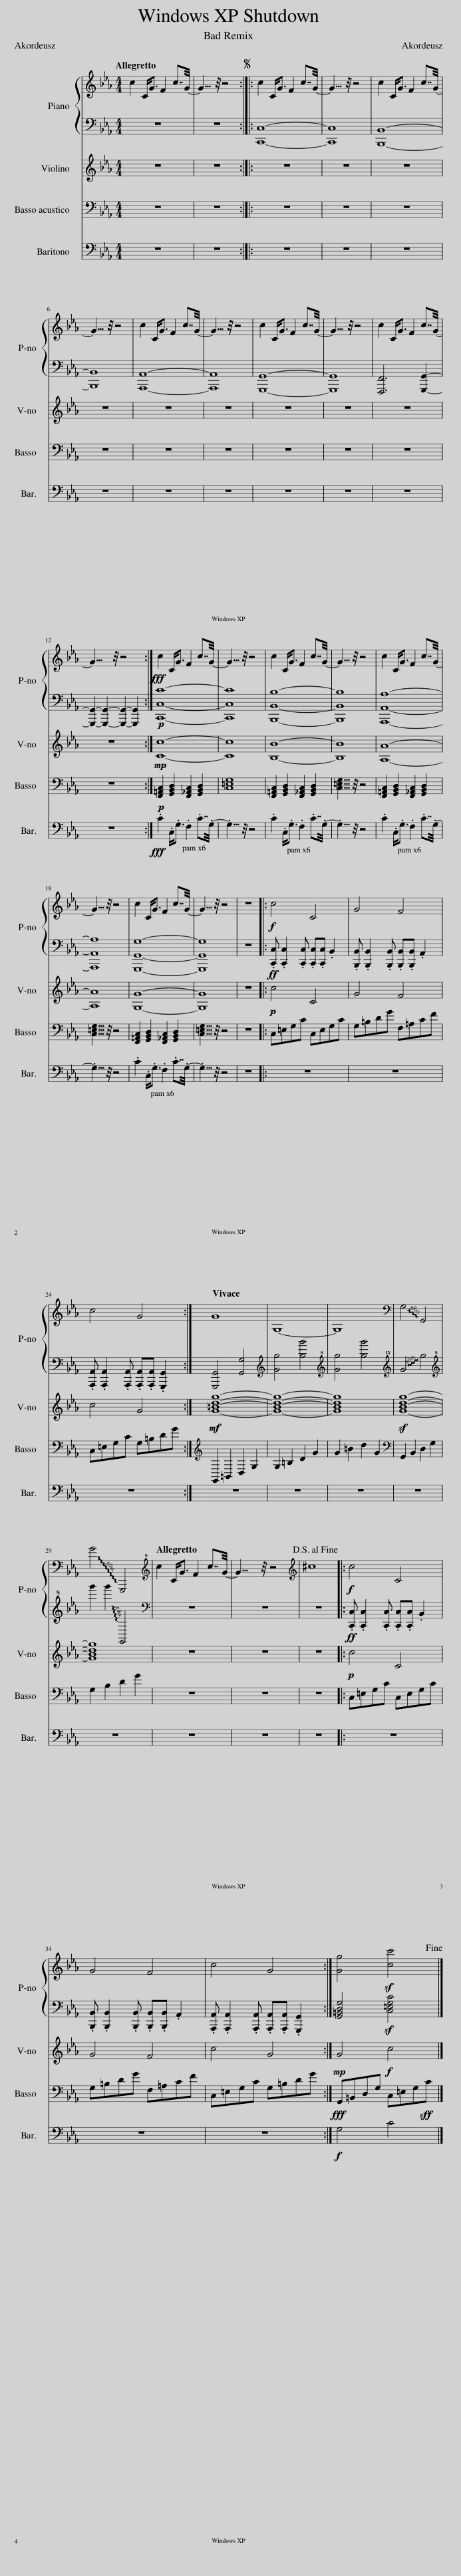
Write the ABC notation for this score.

X:1
%%score { 1 | 2 } 3 4 5
L:1/8
Q:1/4=116
M:4/4
I:linebreak $
K:Eb
V:1 treble
V:2 bass
V:3 treble
V:4 bass transpose=-12
V:5 bass
V:1
 c2 C<G F2 c7/4G/4- | G15/4 z/4 z4 ::S c2 C<G F2 c7/4G/4- | G15/4 z/4 z4 | c2 C<G F2 c7/4G/4- |$ %5
 G15/4 z/4 z4 | c2 C<G F2 c7/4G/4- | G15/4 z/4 z4 | c2 C<G F2 c7/4G/4- | G15/4 z/4 z4 | %10
 c2 C<G F2 c7/4G/4- |$ G15/4 z/4 z4 :|!fff! c2 C<G F2 c7/4G/4- | G15/4 z/4 z4 | c2 C<G F2 c7/4G/4- | %15
 G15/4 z/4 z4 | c2 C<G F2 c7/4G/4- |$ G15/4 z/4 z4 | c2 C<G F2 c7/4G/4- | G15/4 z/4 z4 | %20
 z8 |:!f! c4 C4 | G4 F4 |$ c4 G4 :|[Q:1/4=172] G8 | %25
 G,8- | G,8 |[K:bass] !~(!G,4 !~)!G,,4 |$ !~(!G4 !~)!G,,,4 |[K:treble+8][Q:1/4=116] c2 C<G F2 c7/4G/4- | %30
 G15/4 z/4 z4 |[K:treble] ^c8!D.S.! |:!f! c4 C4 |$ G4 F4 | c4 G4 :| %35
 [Gg]4 [cc']4!fine! |] %36
V:2
 z8 | z8 :: [C,,C,]8- | [C,,C,]8 | [B,,,B,,]8- |$ %5
 [B,,,B,,]8 | [A,,,A,,]8- | [A,,,A,,]8 | [G,,,G,,]8- | [G,,,G,,]8 | %10
 [F,,,F,,]6 [G,,,G,,]2- |$ [G,,,G,,]2- [G,,,G,,]2- [G,,,G,,]2- [G,,,G,,]2 :|!p! [C,,C,C]8- | [C,,C,C]8 | [B,,,B,,B,]8- | %15
 [B,,,B,,B,]8 | [A,,,A,,A,]8- |$ [A,,,A,,A,]8 | [G,,,G,,G,]8- | [G,,,G,,G,]8 | %20
 z8 |:!ff! .[C,,C,] .[C,,C,]2 .[C,,C,] .[C,,C,].[C,,C,] .B,,2 | .[B,,,B,,] .[B,,,B,,]2 .[B,,,B,,] .[B,,,B,,].[B,,,B,,] .A,,2 |$ .[A,,,A,,] .[A,,,A,,]2 .[A,,,A,,] .[A,,,A,,].[A,,,A,,] .[G,,,G,,]2 :| [G,,,G,,]4 [G,,G,]4 | %25
[K:treble] [Gg]4 [gg']4 |[K:treble+8] [Gg]4 [gg']4 |[K:treble+15] !~(!G4 !~)!g4 |$[K:treble+8] g'2 !~(!g'2 !~)!G,,4 |[K:bass] z8 | %30
 z8 | z8 |:!ff! .[C,,C,] .[C,,C,]2 .[C,,C,] .[C,,C,].[C,,C,] .B,,2 |$ .[B,,,B,,] .[B,,,B,,]2 .[B,,,B,,] .[B,,,B,,].[B,,,B,,] .A,,2 | .[A,,,A,,] .[A,,,A,,]2 .[A,,,A,,] .[A,,,A,,].[A,,,A,,] .[G,,,G,,]2 :| %35
 [G,,=B,,D,G,]4 [C,=E,G,C]4 |] %36
V:3
 z8 | z8 :: z8 | z8 | z8 |$ %5
 z8 | z8 | z8 | z8 | z8 | %10
 z8 |$ z8 :|!mp! [Cc]8- | [Cc]8 | [B,B]8- | %15
 [B,B]8 | [A,A]8- |$ [A,A]8 | [G,G]8- | [G,G]8 | %20
 z8 |:!p! c4 C4 | G4 F4 |$ c4 G4 :|!mf! [G=Bdg]8- | %25
 [GBdg]8- | [GBdg]8 | [GBdg]8- |$ [GBdg]8 | z8 | %30
 z8 | z8 |:!p! c4 C4 |$ G4 F4 | c4 G4 :| %35
!mp! G4!f! c4 |] %36
V:4
 z8 | z8 :: z8 | z8 | z8 |$ %5
 z8 | z8 | z8 | z8 | z8 | %10
 z8 |$ z8 :|!p! [F,,=A,,C,]2 [G,,B,,D,]2 [F,,_A,,C,]2 [G,,B,,D,]2 | [C,=E,G,]8 | [F,,=A,,C,]2 [G,,B,,D,]2 [F,,_A,,C,]2 [G,,B,,D,]2 | %15
 [C,=E,G,]15/4 z/4 z4 | [F,,=A,,C,]2 [G,,B,,D,]2 [F,,_A,,C,]2 [G,,B,,D,]2 |$ [C,=E,G,]15/4 z/4 z4 | [F,,=A,,C,]2 [G,,B,,D,]2 [F,,_A,,C,]2 [G,,B,,D,]2 | [C,=E,G,]15/4 z/4 z4 | %20
 z8 |: C,=E,G,C C,E,G,C | G,=B,DG F,=A,CF |$ C,=E,G,C G,=B,DG :|[K:treble] G,,2 =B,,2 D,2 G,2 | %25
 G,2 =B,2 D2 G2 | G2 =B2 d2 G2 |[K:bass] G,,2 B,,2 D,2 G,2 |$ G,2 B,2 D2 G2 | z8 | %30
 z8 | z8 |: C,=E,G,C C,E,G,C |$ G,=B,DG F,=A,CF | C,=E,G,C G,=B,DG :| %35
!fff! G,,=B,,D,G, C,=E,G,C |] %36
V:5
 z8 | z8 :: z8 | z8 | z8 |$ %5
 z8 | z8 | z8 | z8 | z8 | %10
 z8 |$ z8 :|!fff! .C2 .C,<.G, .F,2 .C7/4.G,/4- | .G,15/4 z/4 z4 | .C2 .C,<.G, .F,2 .C7/4.G,/4- | %15
 .G,15/4 z/4 z4 | .C2 .C,<.G, .F,2 .C7/4.G,/4- |$ .G,15/4 z/4 z4 | .C2 .C,<.G, .F,2 .C7/4.G,/4- | .G,15/4 z/4 z4 | %20
 z8 |: z8 | z8 |$ z8 :| z8 | %25
 z8 | z8 | z8 |$ z8 | z8 | %30
 z8 | z8 |: z8 |$ z8 | z8 :| %35
!f! G,4 C4 |] %36
